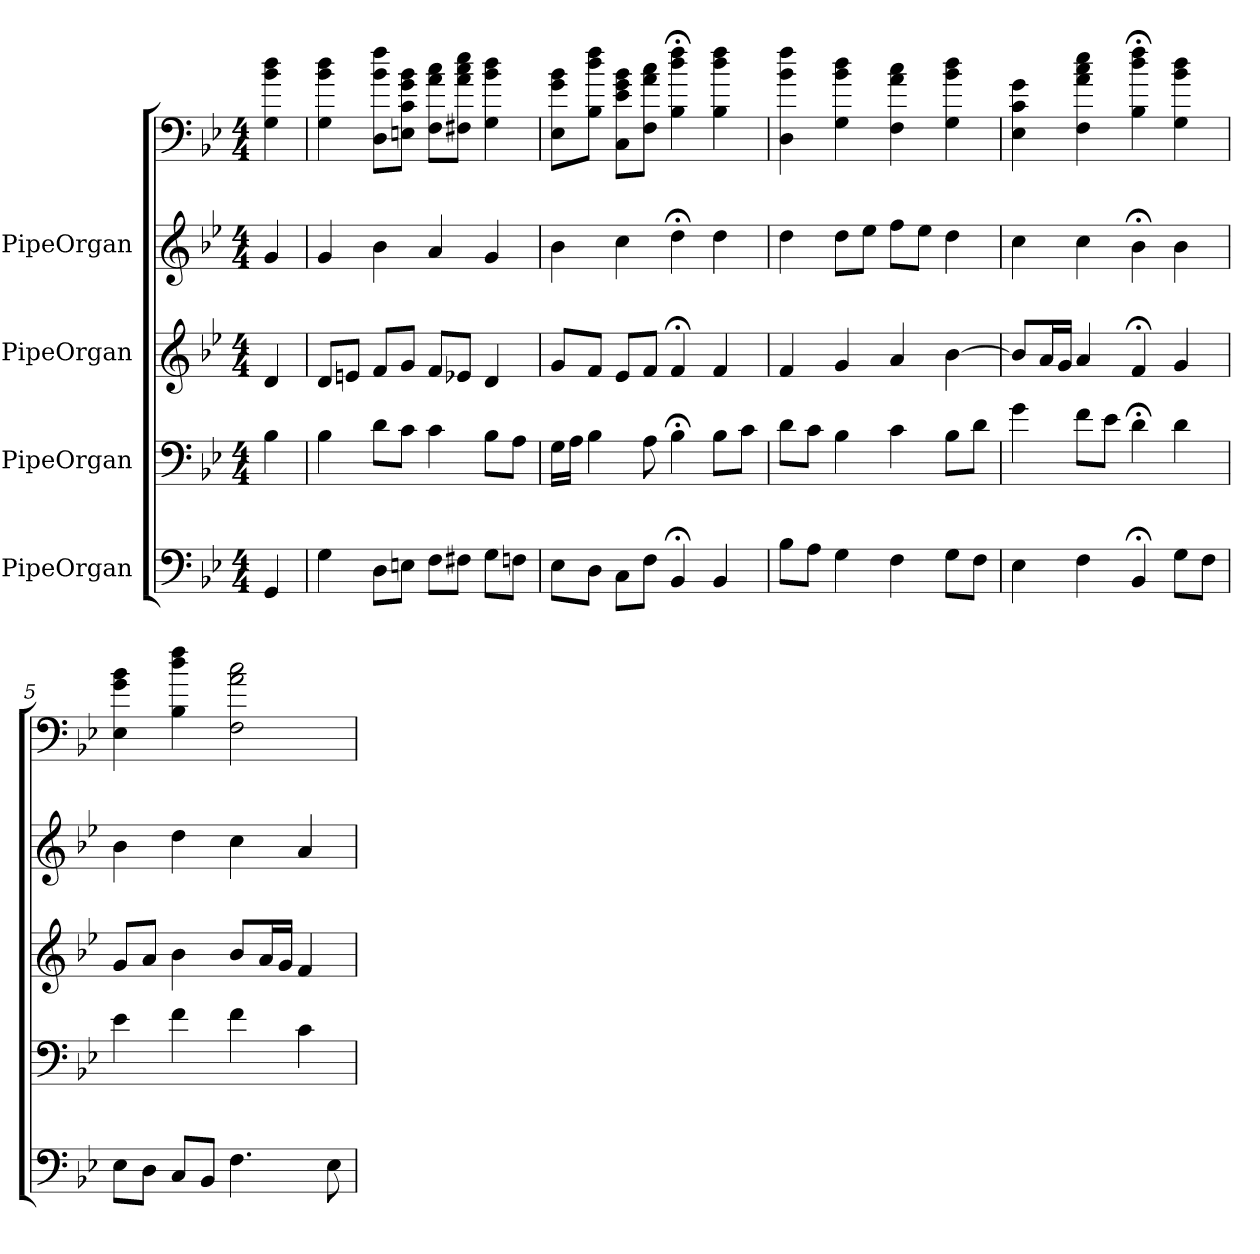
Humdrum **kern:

**kern	**kern	**kern	**kern	**kern
*part5	*part4	*part3	*part2	*part1
*staff5	*staff4	*staff3	*staff2	*staff1
*I"PipeOrgan	*I"PipeOrgan	*I"PipeOrgan	*I"PipeOrgan	*
*clefF4	*clefF4	*clefG2	*clefG2	*
*k[b-e-]	*k[b-e-]	*k[b-e-]	*k[b-e-]	*k[b-e-]
*g:	*g:	*g:	*g:	*g:
*M4/4	*M4/4	*M4/4	*M4/4	*M4/4
*MM60	*MM60	*MM60	*MM60	*MM60
=	=	=	=	=
4GG	4B-	4d	4g	4G 4b- 4dd
=1	=1	=1	=1	=1
4G	4B-	8d/L	4g	4G 4b- 4dd
.	.	8en/J	.	.
8D\L	8d\L	8f/L	4b-	8D 8b- 8ffL
8En\J	8c\J	8g/J	.	8En 8c 8g 8b-J
8F\L	4c	8f/L	4a	8F 8a 8ccL
8F#X\J	.	8e-X/J	.	8F#X 8a 8cc 8ee-J
8G\L	8B-\L	4d	4g	4G 4b- 4dd
8Fn\J	8A\J	.	.	.
=2	=2	=2	=2	=2
8E-\L	16G\LL	8g/L	4b-	8E- 8g 8b-L
.	16A\JJ	.	.	.
8D\J	4B-	8f/J	.	8B- 8dd 8ffJ
8C\L	.	8e-/L	4cc	8C 8e- 8g 8b-L
8F\J	8A	8f/J	.	8F 8a 8ccJ
4BB-;<	4B-;<	4f;<	4dd;<	4B-;< 4dd;< 4ff;<
4BB-	8B-\L	4f	4dd	4B- 4dd 4ff
.	8c\J	.	.	.
=3	=3	=3	=3	=3
8B-\L	8d\L	4f	4dd	4D 4b- 4ff
8A\J	8c\J	.	.	.
4G	4B-	4g	8dd\L	4G 4b- 4dd
.	.	.	8ee-\J	.
4F	4c	4a	8ff\L	4F 4a 4cc
.	.	.	8ee-\J	.
8G\L	8B-\L	[4b-	4dd	4G 4b- 4dd
8F\J	8d\J	.	.	.
=4	=4	=4	=4	=4
4E-	4g	8b-/L]	4cc	4E- 4c 4g
.	.	16a/L	.	.
.	.	16g/JJ	.	.
4F	8f\L	4a	4cc	4F 4a 4cc 4ee-
.	8e-\J	.	.	.
4BB-;<	4d;<	4f;<	4b-;<	4B-;< 4dd;< 4ff;<
8G\L	4d	4g	4b-	4G 4b- 4dd
8F\J	.	.	.	.
=5	=5	=5	=5	=5
8E-\L	4e-	8g/L	4b-	4E- 4g 4b-
8D\J	.	8a/J	.	.
8C/L	4f	4b-	4dd	4B- 4dd 4ff
8BB-/J	.	.	.	.
4.F	4f	8b-/L	4cc	2F 2a 2cc
.	.	16a/L	.	.
.	.	16g/JJ	.	.
.	4c	4f	4a	.
8E-	.	.	.	.
=	=	=	=	=
*-	*-	*-	*-	*-
